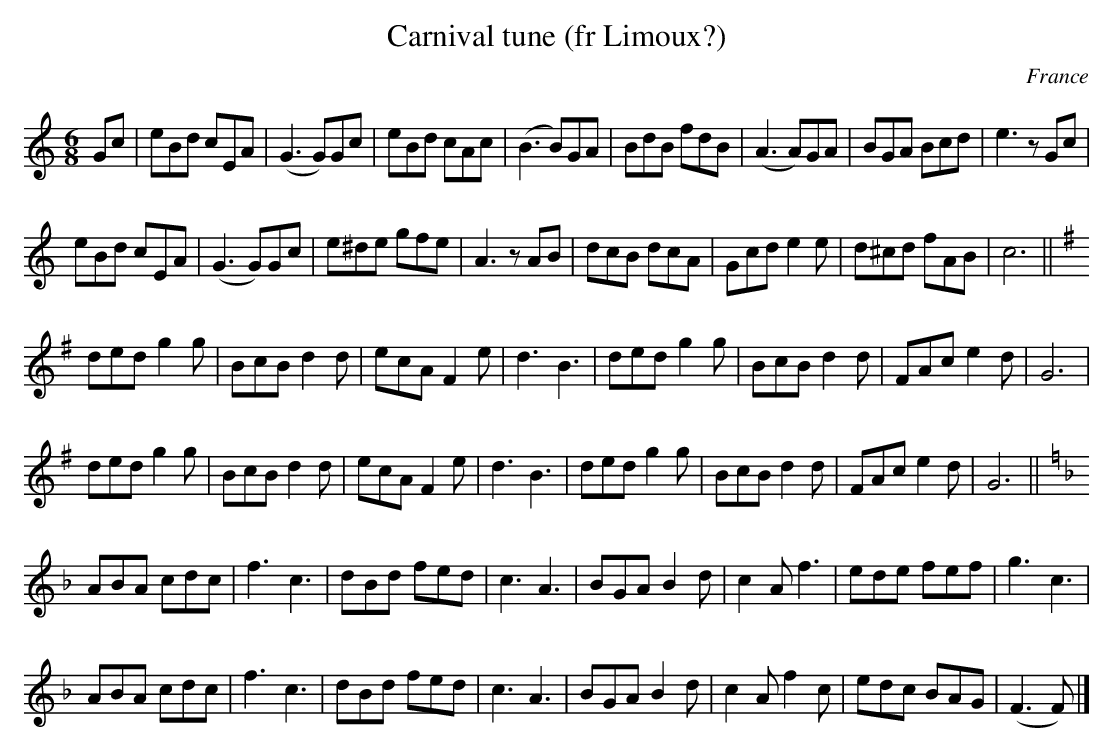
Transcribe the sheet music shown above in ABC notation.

X:1
T:Carnival tune (fr Limoux?)
M:6/8
O:France
K:C
Gc|\
eBd cEA|(G3 G)Gc|eBd cAc|(B3 B)GA|\
BdB fdB|(A3 A)GA|BGA Bcd|e3 zGc|
eBd cEA|(G3 G)Gc|e^de gfe|A3 zAB|\
dcB dcA|Gcd e2e|d^cd fAB|c6||
K:G
ded g2g|BcB d2d|ecA F2e|d3 B3|\
ded g2g|BcB d2d|FAc e2d|G6|
ded g2g|BcB d2d|ecA F2e|d3 B3|\
ded g2g|BcB d2d|FAc e2d|G6||
K:F
ABA cdc|f3 c3|dBd fed|c3 A3|\
BGA B2d|c2A f3|ede fef|g3 c3|
ABA cdc|f3 c3|dBd fed|c3 A3|\
BGA B2d|c2A f2c|edc BAG|(F3 F)|]
